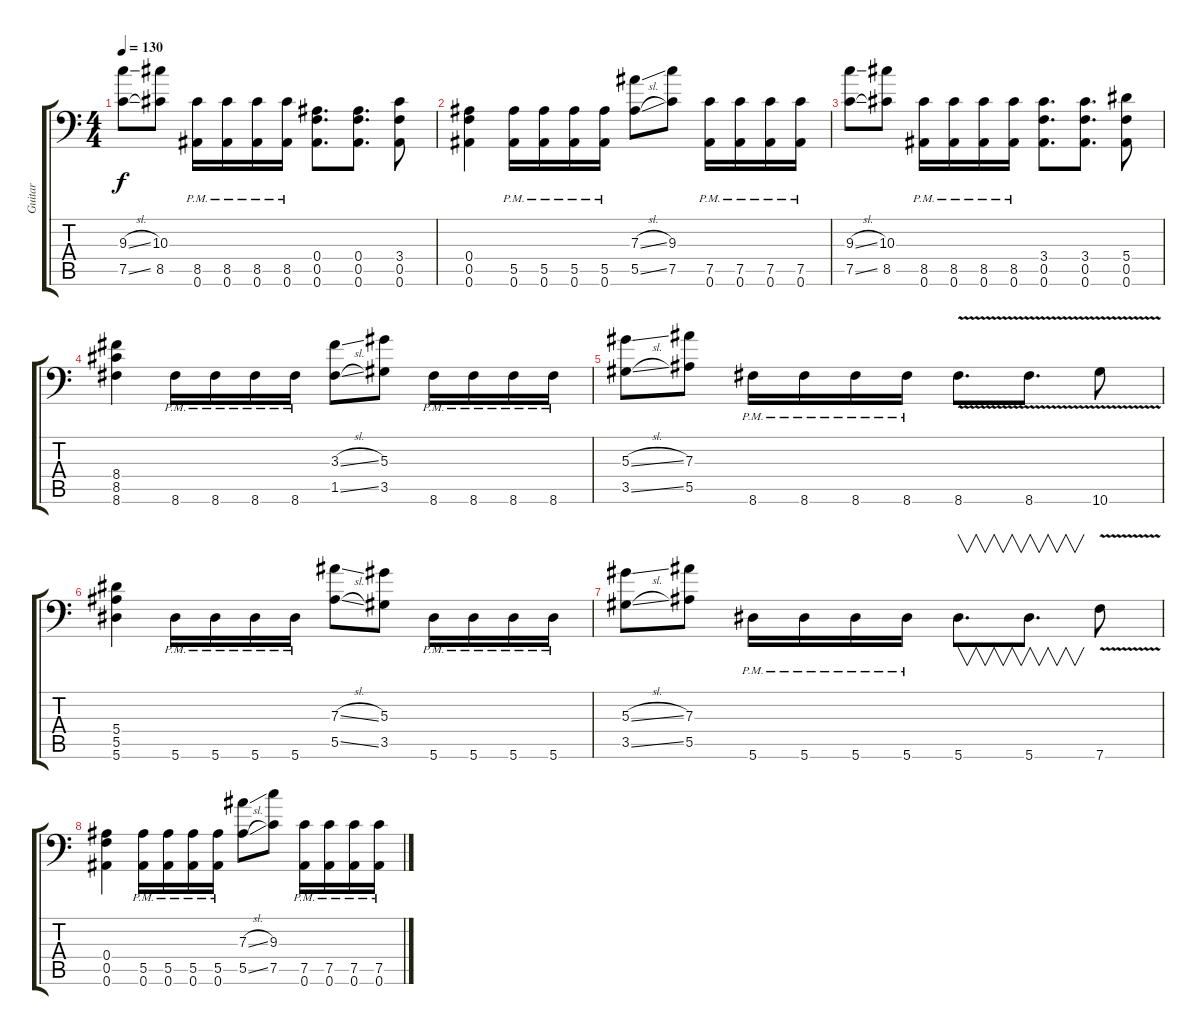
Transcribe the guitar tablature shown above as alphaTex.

\track ("Guitar" "Guitar") {instrument distortionguitar}
\staff {score tabs}
\tuning (C4 G3 Eb3 Bb2 F2 Bb1) {hide}
\ts (4 4)
\tempo 130
\clef f4
\ks c
(9.3{sl} 7.5{sl}).8{dy f} (10.3 8.5).8 (8.5{pm} 0.6{pm}).16 (8.5{pm} 0.6{pm}).16 (8.5{pm} 0.6{pm}).16 (8.5{pm} 0.6{pm}).16 (0.4 0.5 0.6).8{d} (0.4 0.5 0.6).8{d} (3.4 0.5 0.6).8 |
(0.4 0.5 0.6).4 (5.5 0.6{pm}).16 (5.5 0.6{pm}).16 (5.5 0.6{pm}).16 (5.5 0.6{pm}).16 (7.3{sl} 5.5{sl}).8 (9.3 7.5).8 (7.5{pm} 0.6{pm}).16 (7.5{pm} 0.6{pm}).16 (7.5{pm} 0.6{pm}).16 (7.5{pm} 0.6{pm}).16 |
(9.3{sl} 7.5{sl}).8 (10.3 8.5).8 (8.5{pm} 0.6{pm}).16 (8.5{pm} 0.6{pm}).16 (8.5{pm} 0.6{pm}).16 (8.5{pm} 0.6{pm}).16 (3.4 0.5 0.6).8{d} (3.4 0.5 0.6).8{d} (5.4 0.5 0.6).8 |
(8.4 8.5 8.6).4 8.6{pm}.16 8.6{pm}.16 8.6{pm}.16 8.6{pm}.16 (3.3{sl} 1.5{sl}).8 (5.3 3.5).8 8.6{pm}.16 8.6{pm}.16 8.6{pm}.16 8.6{pm}.16 |
(5.3{sl} 3.5{sl}).8 (7.3 5.5).8 8.6{pm}.16 8.6{pm}.16 8.6{pm}.16 8.6{pm}.16 8.6{v}.8{d} 8.6{v}.8{d} 10.6{v}.8 |
(5.4 5.5 5.6).4 5.6{pm}.16 5.6{pm}.16 5.6{pm}.16 5.6{pm}.16 (7.3{sl} 5.5{sl}).8 (5.3 3.5).8 5.6{pm}.16 5.6{pm}.16 5.6{pm}.16 5.6{pm}.16 |
(5.3{sl} 3.5{sl}).8 (7.3 5.5).8 5.6{pm}.16 5.6{pm}.16 5.6{pm}.16 5.6{pm}.16 5.6.8{v d} 5.6.8{v d} 7.6{v}.8 |
(0.4 0.5 0.6).4 (5.5 0.6{pm}).16 (5.5 0.6{pm}).16 (5.5 0.6{pm}).16 (5.5 0.6{pm}).16 (7.3{sl} 5.5{sl}).8 (9.3 7.5).8 (7.5{pm} 0.6{pm}).16 (7.5{pm} 0.6{pm}).16 (7.5{pm} 0.6{pm}).16 (7.5{pm} 0.6{pm}).16
